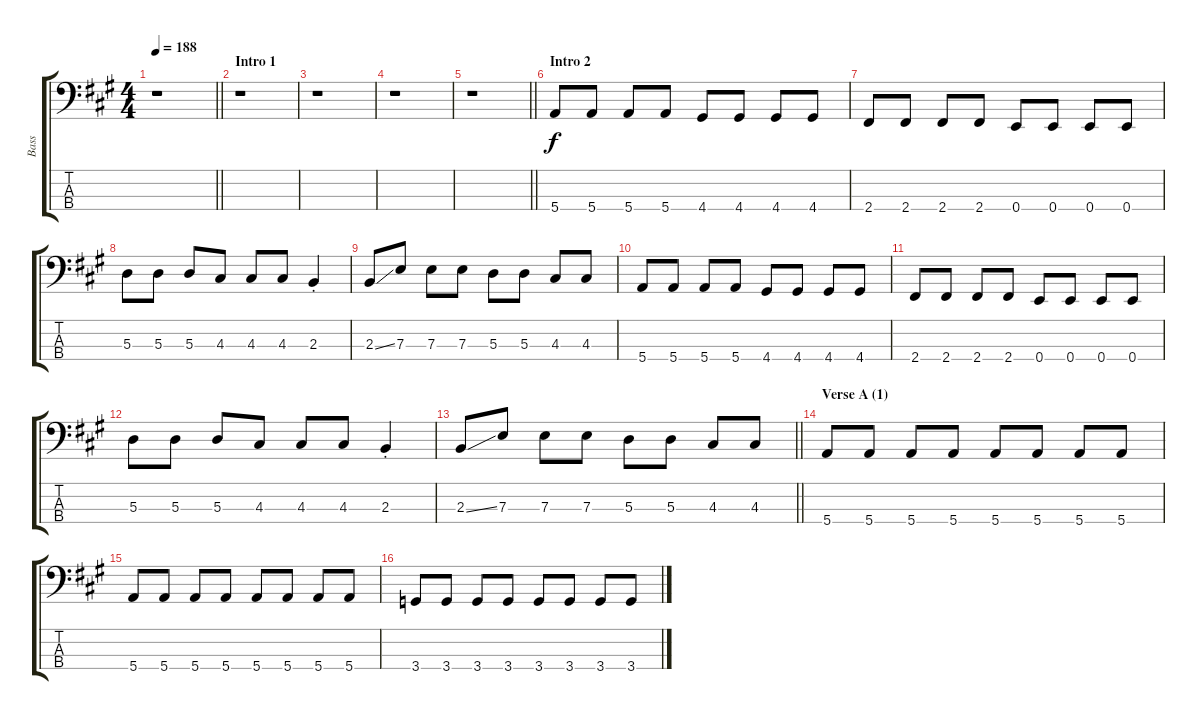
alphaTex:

\track ("Bass" "Bass") {instrument electricbasspick}
\staff {score tabs}
\tuning (G2 D2 A1 E1) {hide}
\ts (4 4)
\tempo 188
\clef f4
\barLineRight lightlight
\ks a
r.1{dy f instrument electricbasspick} |
\section ("" "Intro 1")
r.1 |
r.1 |
r.1 |
\barLineRight lightlight
r.1 |
\section ("" "Intro 2")
5.4.8 5.4.8 5.4.8 5.4.8 4.4.8 4.4.8 4.4.8 4.4.8 |
2.4.8 2.4.8 2.4.8 2.4.8 0.4.8 0.4.8 0.4.8 0.4.8 |
5.3.8 5.3.8 5.3.8 4.3.8 4.3.8 4.3.8 2.3{st}.4 |
2.3{ss}.8 7.3.8 7.3.8 7.3.8 5.3.8 5.3.8 4.3.8 4.3.8 |
5.4.8 5.4.8 5.4.8 5.4.8 4.4.8 4.4.8 4.4.8 4.4.8 |
2.4.8 2.4.8 2.4.8 2.4.8 0.4.8 0.4.8 0.4.8 0.4.8 |
5.3.8 5.3.8 5.3.8 4.3.8 4.3.8 4.3.8 2.3{st}.4 |
\barLineRight lightlight
2.3{ss}.8 7.3.8 7.3.8 7.3.8 5.3.8 5.3.8 4.3.8 4.3.8 |
\section ("" "Verse A (1)")
5.4.8 5.4.8 5.4.8 5.4.8 5.4.8 5.4.8 5.4.8 5.4.8 |
5.4.8 5.4.8 5.4.8 5.4.8 5.4.8 5.4.8 5.4.8 5.4.8 |
3.4.8 3.4.8 3.4.8 3.4.8 3.4.8 3.4.8 3.4.8 3.4.8
